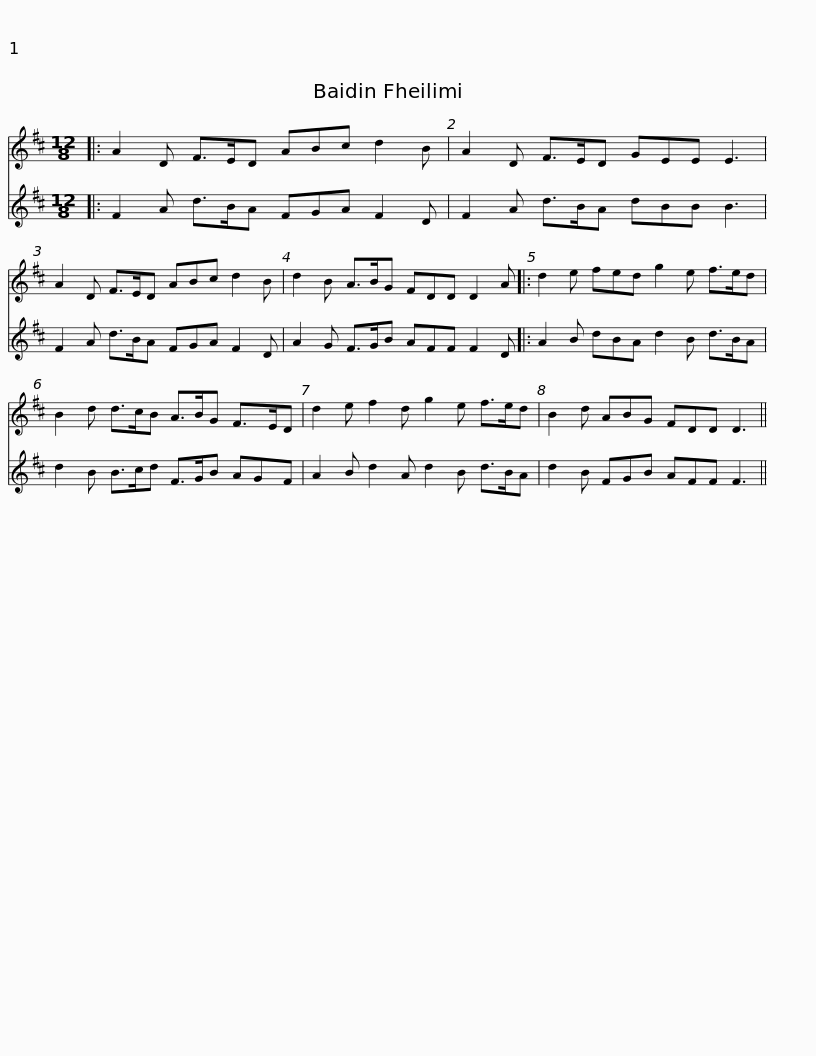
X:1
%%score 1 2
L:1/8
M:12/8
I:linebreak $
K:D
V:1 treble
V:2 treble
V:1
|: A2 D F>ED ABc d2 B | A2 D F>ED GEE E3 | A2 D F>ED ABc d2 B |$ d2 B A>BG FDD D2 A |: d2 e fed g2 e f>ed | %5
 B2 d d>cB A>BG F>ED |$ d2 e f2 d g2 e f>ed | B2 d ABG FDD D3 || %8
V:2
|: F2 A d>BA FGA F2 D | F2 A d>BA dBB B3 | F2 A d>BA FGA F2 D |$ A2 G F>GB AFF F2 D |: A2 B dBA d2 B d>BA | %5
 d2 B B>cd F>GB AGF |$ A2 B d2 A d2 B d>BA | d2 B FGB AFF F3 || %8
